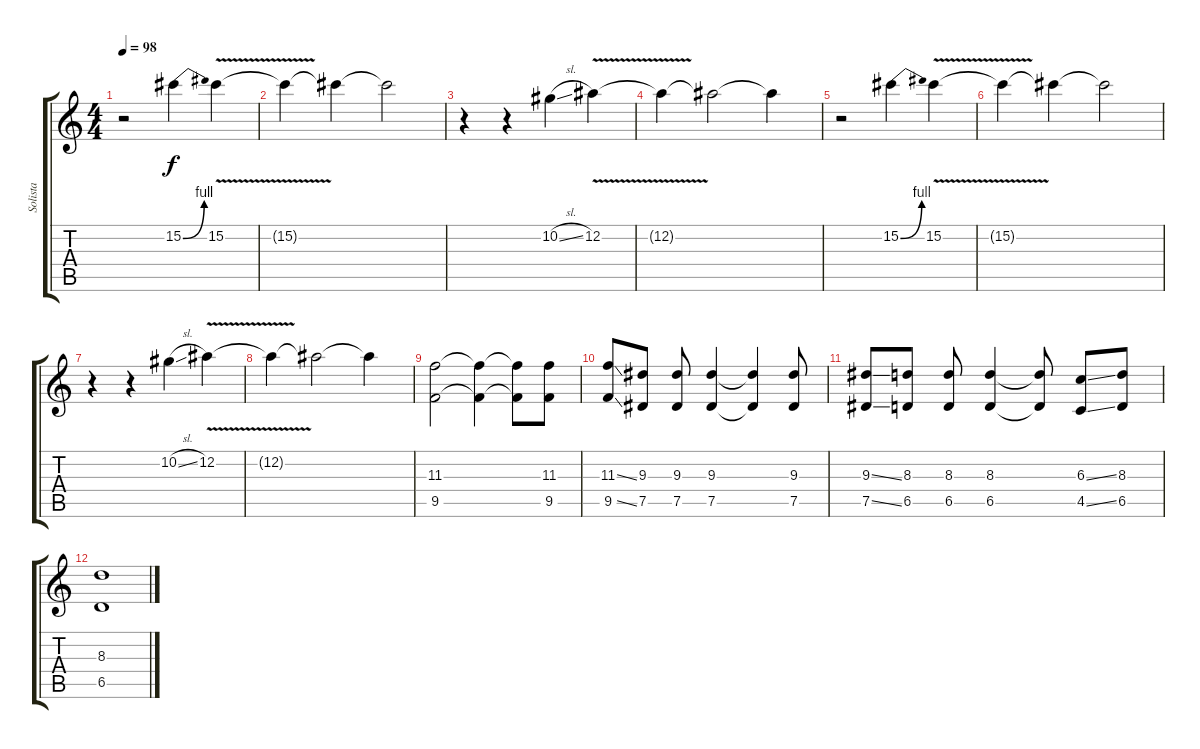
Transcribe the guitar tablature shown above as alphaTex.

\track ("Solista" "Solista") {instrument distortionguitar}
\staff {score tabs}
\tuning (Eb4 Bb3 Gb3 Db3 Ab2 Eb2) {hide}
\ts (4 4)
\tempo 98
\clef g2
\ks c
r.2{dy f instrument distortionguitar} 15.2{be (bend 0 0 60 4)}.4 15.2{v}.4 |
15.2{t}.4 15.2{t}.4 15.2{t}.2 |
r.4 r.4 10.2{sl}.4 12.2{v}.4 |
12.2{t}.4 12.2{t}.2 12.2{t}.4 |
r.2 15.2{be (bend 0 0 60 4)}.4 15.2{v}.4 |
15.2{t}.4 15.2{t}.4 15.2{t}.2 |
r.4 r.4 10.2{sl}.4 12.2{v}.4 |
12.2{t}.4 12.2{t}.2 12.2{t}.4 |
(11.3 9.5).2 (11.3{t} 9.5{t}).4 (11.3{t} 9.5{t}).8 (11.3 9.5).8 |
(11.3{ss} 9.5{ss}).8 (9.3 7.5).8 (9.3 7.5).8 (9.3 7.5).4 (9.3{t} 7.5{t}).4 (9.3 7.5).8 |
(9.3{ss} 7.5{ss}).8 (8.3 6.5).8 (8.3 6.5).8 (8.3 6.5).4 (8.3{t} 6.5{t}).8 (6.3{ss} 4.5{ss}).8 (8.3 6.5).8 |
(8.3 6.5).1
